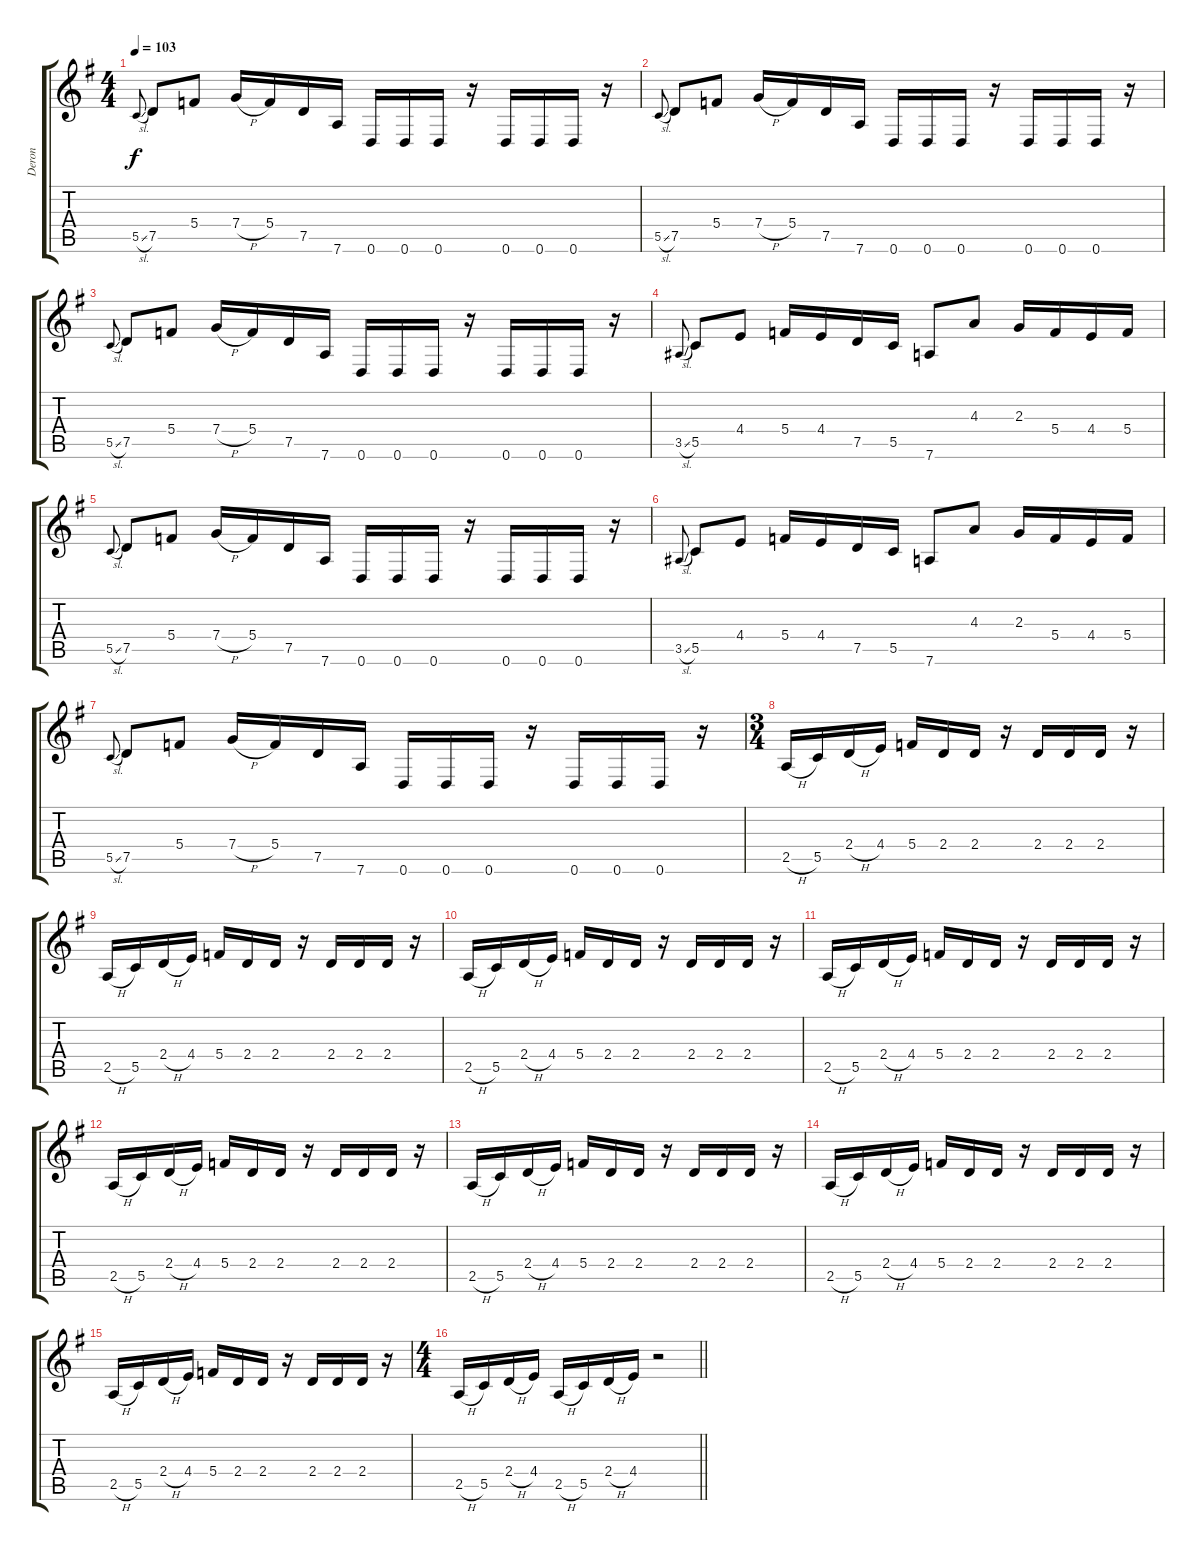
\track ("Deron" "Deron") {instrument distortionguitar}
\staff {score tabs}
\tuning (D4 A3 F3 C3 G2 D2) {hide}
\ts (4 4)
\tempo 103
\clef g2
\ks g
5.5{sl}.8{gr onbeat dy f} 7.5.8 5.4.8 7.4{h}.16 5.4.16 7.5.16 7.6.16 0.6.16 0.6.16 0.6.16 r.16 0.6.16 0.6.16 0.6.16 r.16 |
5.5{sl}.8{gr onbeat} 7.5.8 5.4.8 7.4{h}.16 5.4.16 7.5.16 7.6.16 0.6.16 0.6.16 0.6.16 r.16 0.6.16 0.6.16 0.6.16 r.16 |
5.5{sl}.8{gr onbeat} 7.5.8 5.4.8 7.4{h}.16 5.4.16 7.5.16 7.6.16 0.6.16 0.6.16 0.6.16 r.16 0.6.16 0.6.16 0.6.16 r.16 |
3.5{sl}.8{gr onbeat} 5.5.8 4.4.8 5.4.16 4.4.16 7.5.16 5.5.16 7.6.8 4.3.8 2.3.16 5.4.16 4.4.16 5.4.16 |
5.5{sl}.8{gr onbeat} 7.5.8 5.4.8 7.4{h}.16 5.4.16 7.5.16 7.6.16 0.6.16 0.6.16 0.6.16 r.16 0.6.16 0.6.16 0.6.16 r.16 |
3.5{sl}.8{gr onbeat} 5.5.8 4.4.8 5.4.16 4.4.16 7.5.16 5.5.16 7.6.8 4.3.8 2.3.16 5.4.16 4.4.16 5.4.16 |
5.5{sl}.8{gr onbeat} 7.5.8 5.4.8 7.4{h}.16 5.4.16 7.5.16 7.6.16 0.6.16 0.6.16 0.6.16 r.16 0.6.16 0.6.16 0.6.16 r.16 |
\ts (3 4)
2.5{h}.16 5.5.16 2.4{h}.16 4.4.16 5.4.16 2.4.16 2.4.16 r.16 2.4.16 2.4.16 2.4.16 r.16 |
2.5{h}.16 5.5.16 2.4{h}.16 4.4.16 5.4.16 2.4.16 2.4.16 r.16 2.4.16 2.4.16 2.4.16 r.16 |
2.5{h}.16 5.5.16 2.4{h}.16 4.4.16 5.4.16 2.4.16 2.4.16 r.16 2.4.16 2.4.16 2.4.16 r.16 |
2.5{h}.16 5.5.16 2.4{h}.16 4.4.16 5.4.16 2.4.16 2.4.16 r.16 2.4.16 2.4.16 2.4.16 r.16 |
2.5{h}.16 5.5.16 2.4{h}.16 4.4.16 5.4.16 2.4.16 2.4.16 r.16 2.4.16 2.4.16 2.4.16 r.16 |
2.5{h}.16 5.5.16 2.4{h}.16 4.4.16 5.4.16 2.4.16 2.4.16 r.16 2.4.16 2.4.16 2.4.16 r.16 |
2.5{h}.16 5.5.16 2.4{h}.16 4.4.16 5.4.16 2.4.16 2.4.16 r.16 2.4.16 2.4.16 2.4.16 r.16 |
2.5{h}.16 5.5.16 2.4{h}.16 4.4.16 5.4.16 2.4.16 2.4.16 r.16 2.4.16 2.4.16 2.4.16 r.16 |
\ts (4 4)
\barLineRight lightlight
2.5{h}.16 5.5.16 2.4{h}.16 4.4.16 2.5{h}.16 5.5.16 2.4{h}.16 4.4.16 r.2
